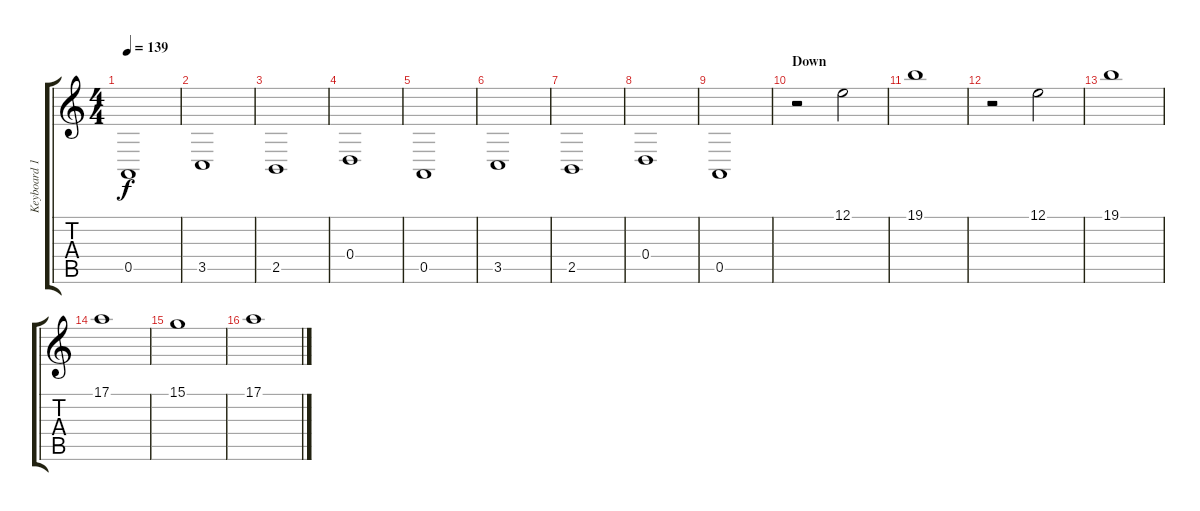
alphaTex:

\track ("Keyboard 1" "Keyboard 1") {instrument stringensemble1}
\staff {score tabs}
\tuning (E4 B3 G3 D3 A2 E2) {hide}
\ts (4 4)
\tempo 139
\clef g2
\ks c
0.5.1{dy f} |
3.5.1 |
2.5.1 |
0.4.1 |
0.5.1 |
3.5.1 |
2.5.1 |
0.4.1 |
0.5.1 |
\section ("" "Down")
r.2 12.1.2 |
19.1.1 |
r.2 12.1.2 |
19.1.1 |
17.1.1 |
15.1.1 |
17.1.1
